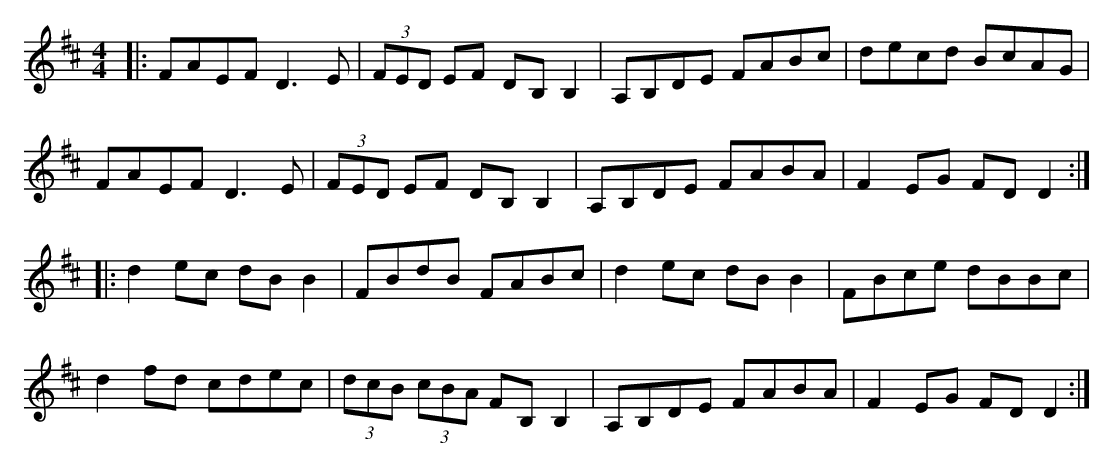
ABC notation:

X:1
M:4/4
K:D
|:FAEF D3E|(3FED EF DB,B,2|A,B,DE FABc|decd BcAG|
FAEF D3E|(3FED EF DB,B,2|A,B,DE FABA|F2EG FDD2:|
|:d2ec dBB2|FBdB FABc|d2ec dBB2|FBce dBBc|
d2fd cdec|(3dcB (3cBA FB,B,2|A,B,DE FABA|F2EG FDD2:|
